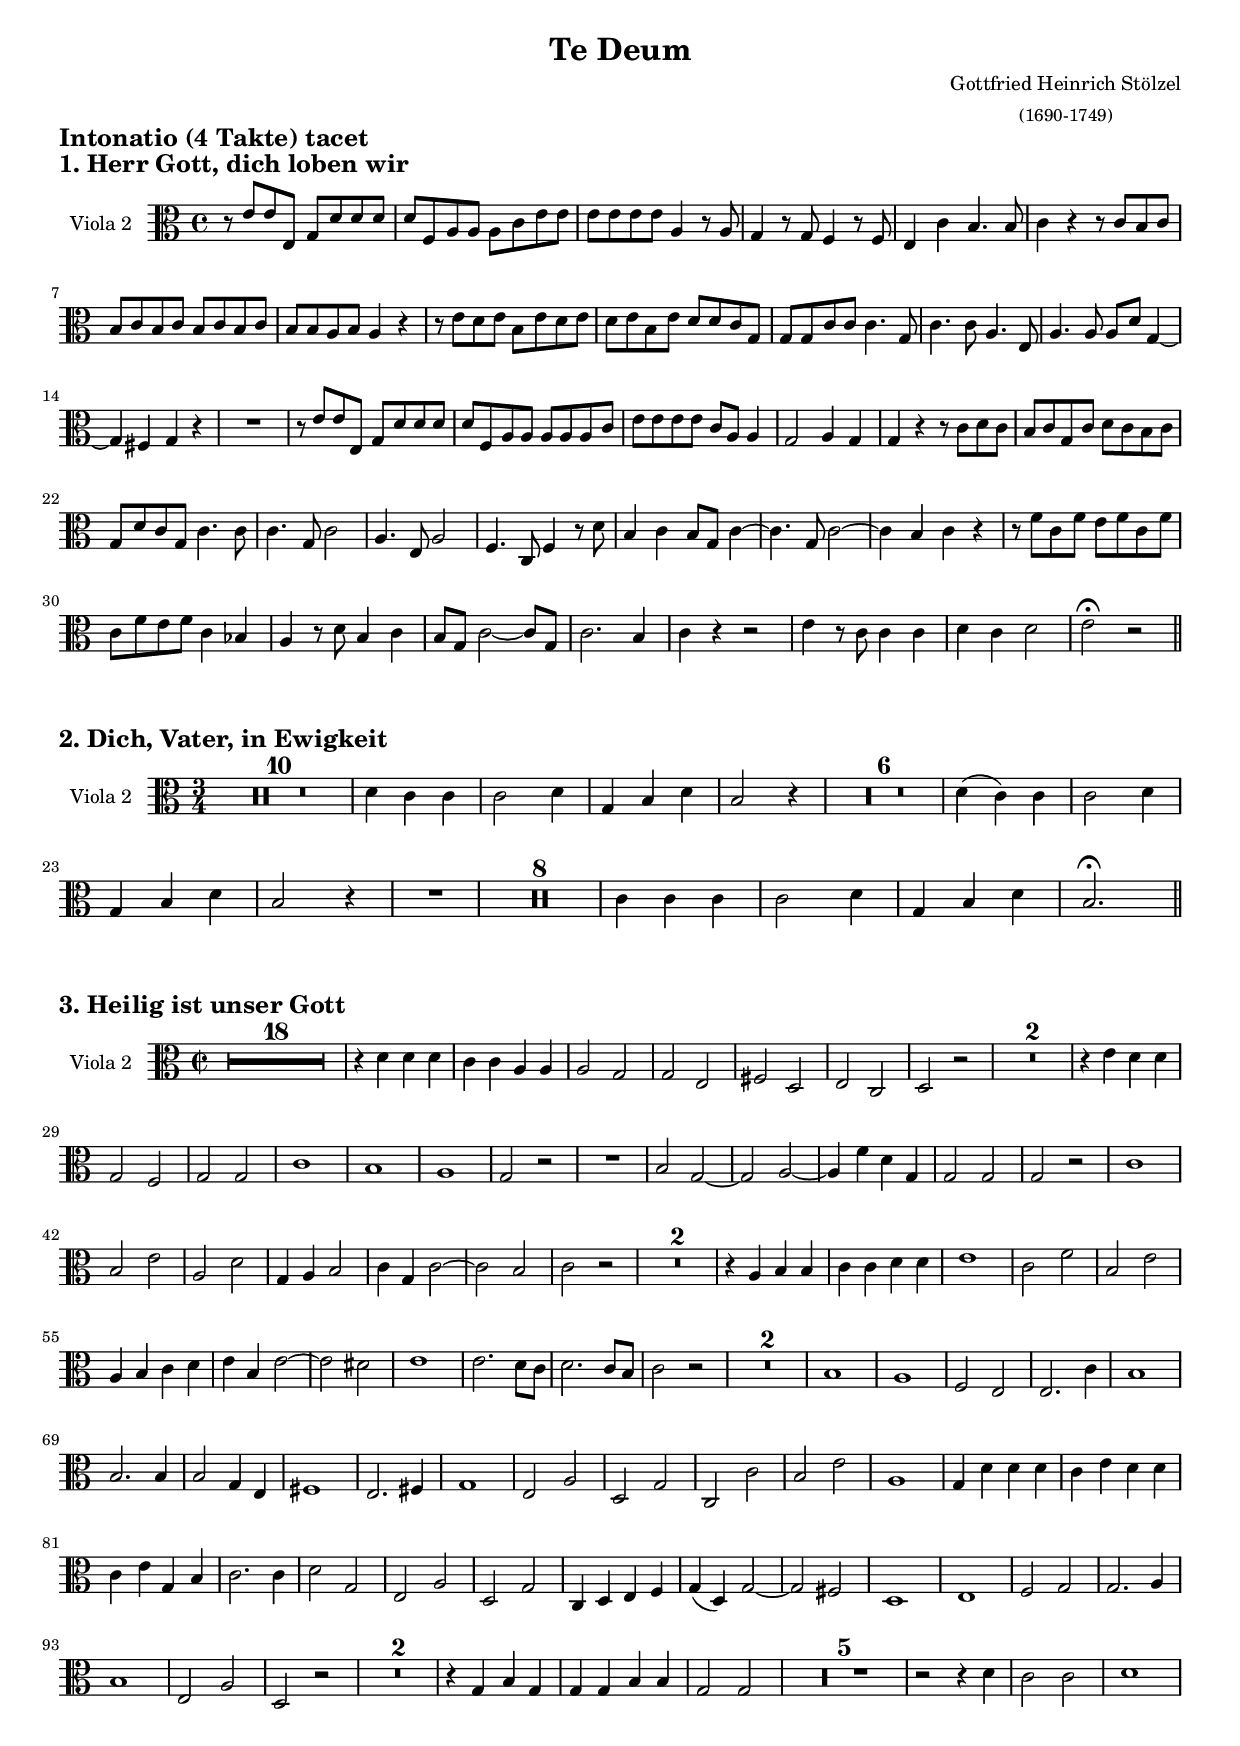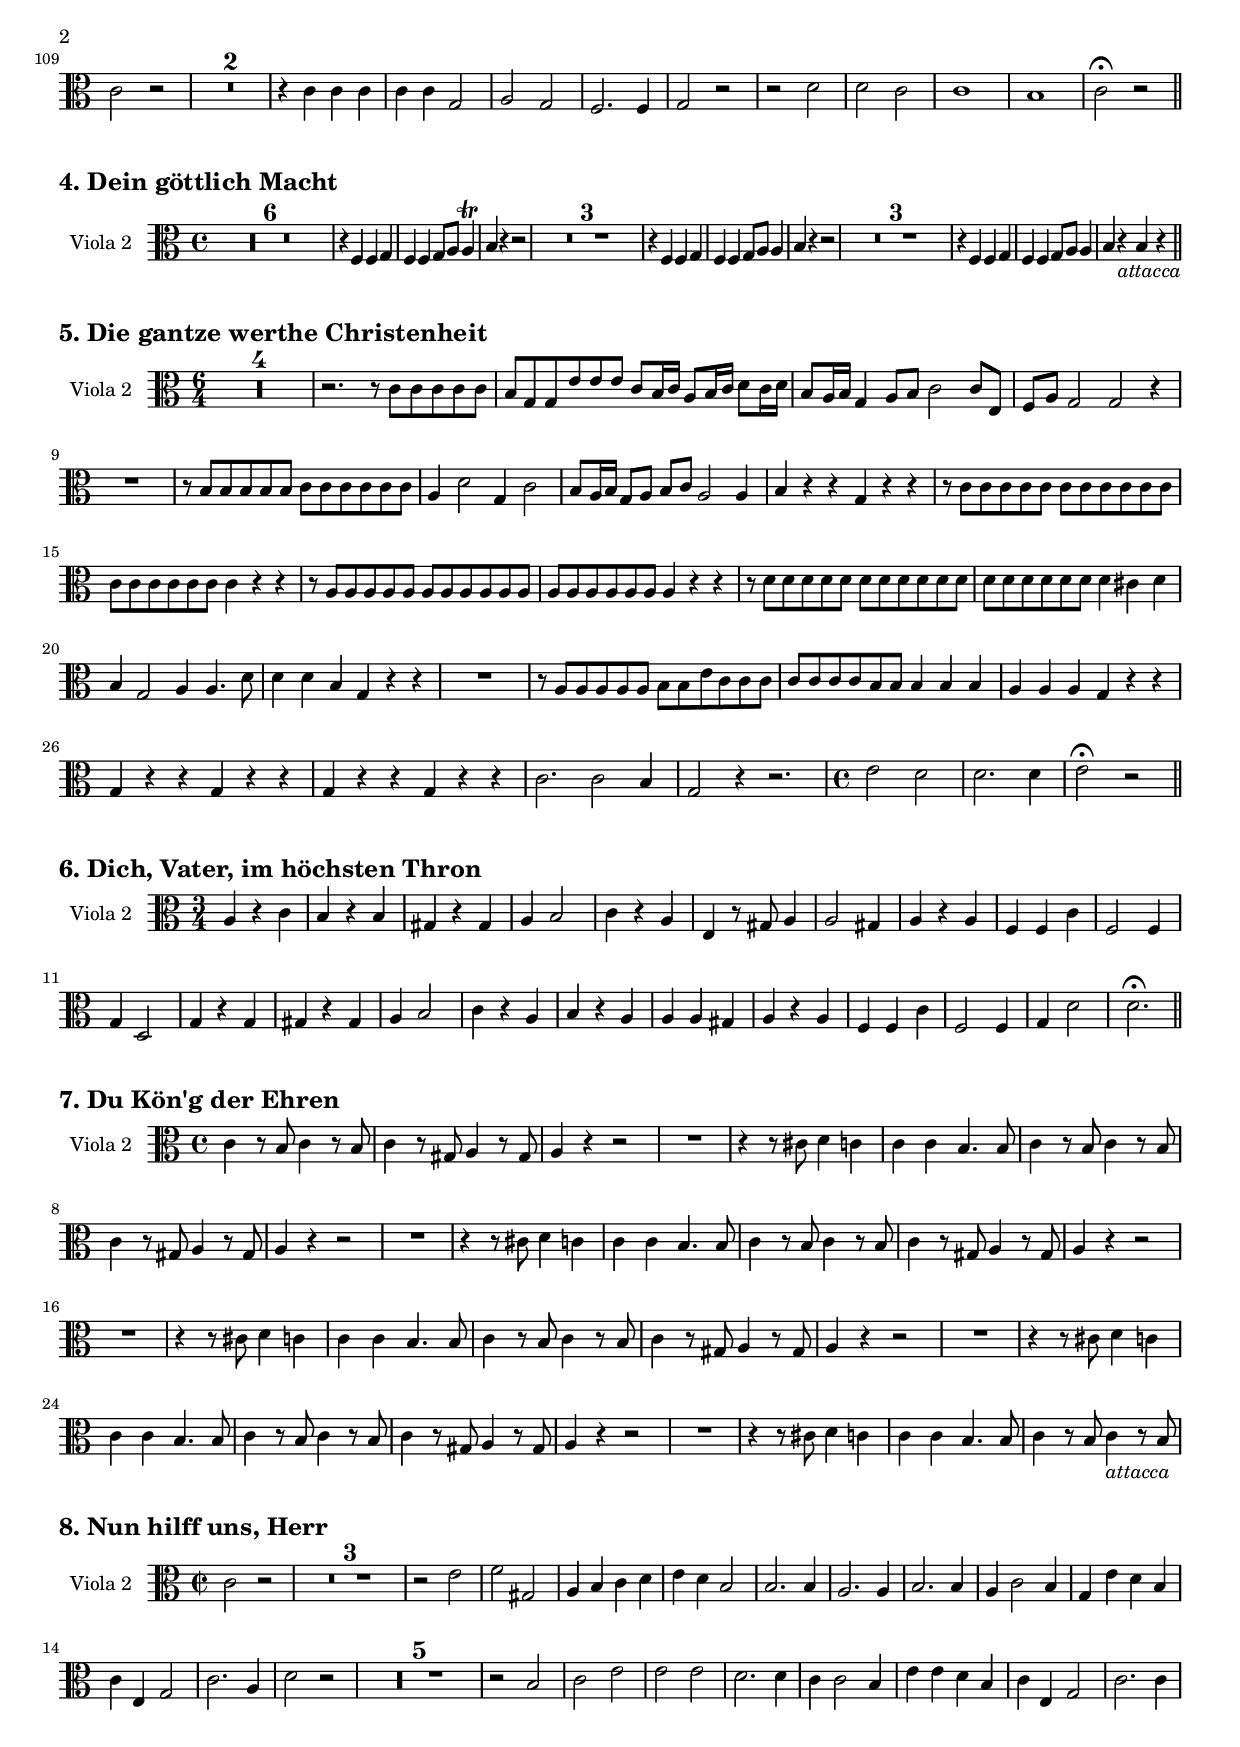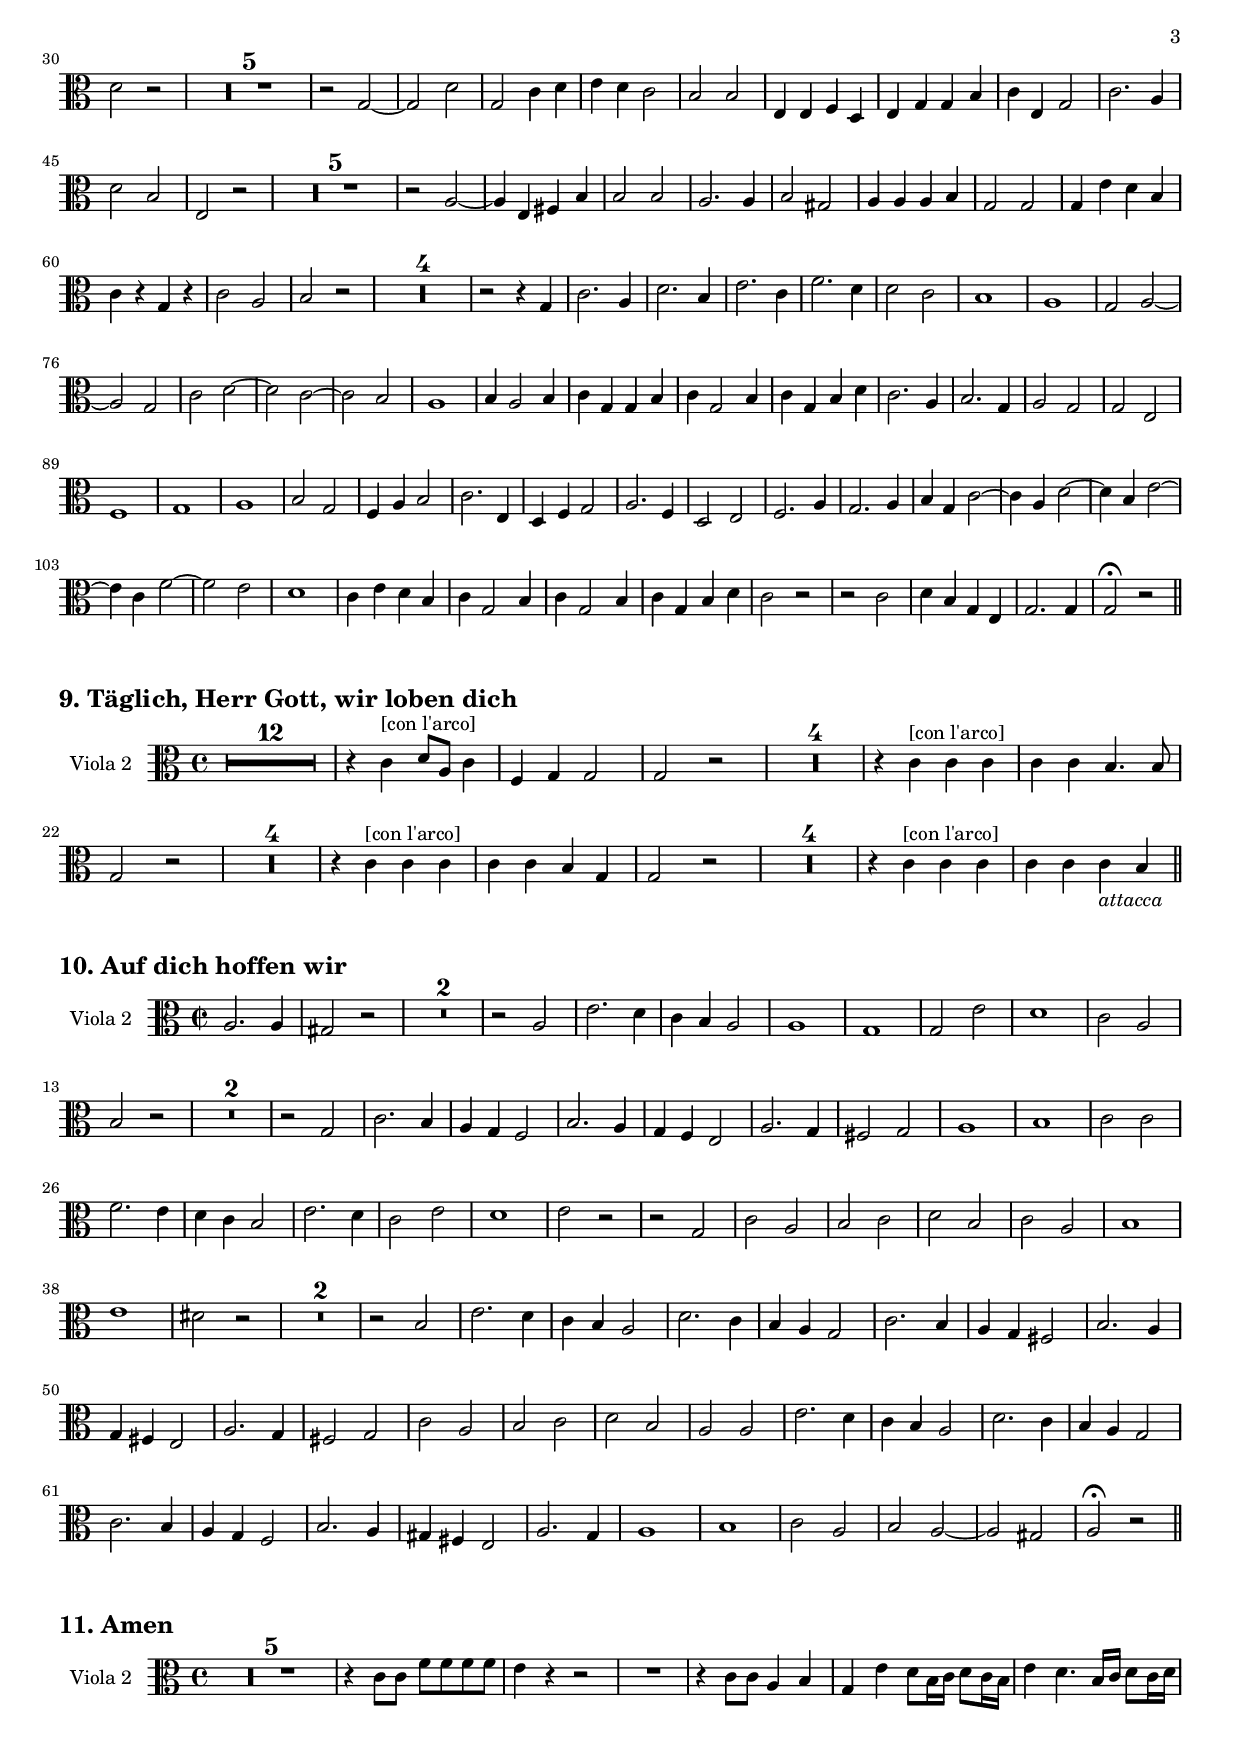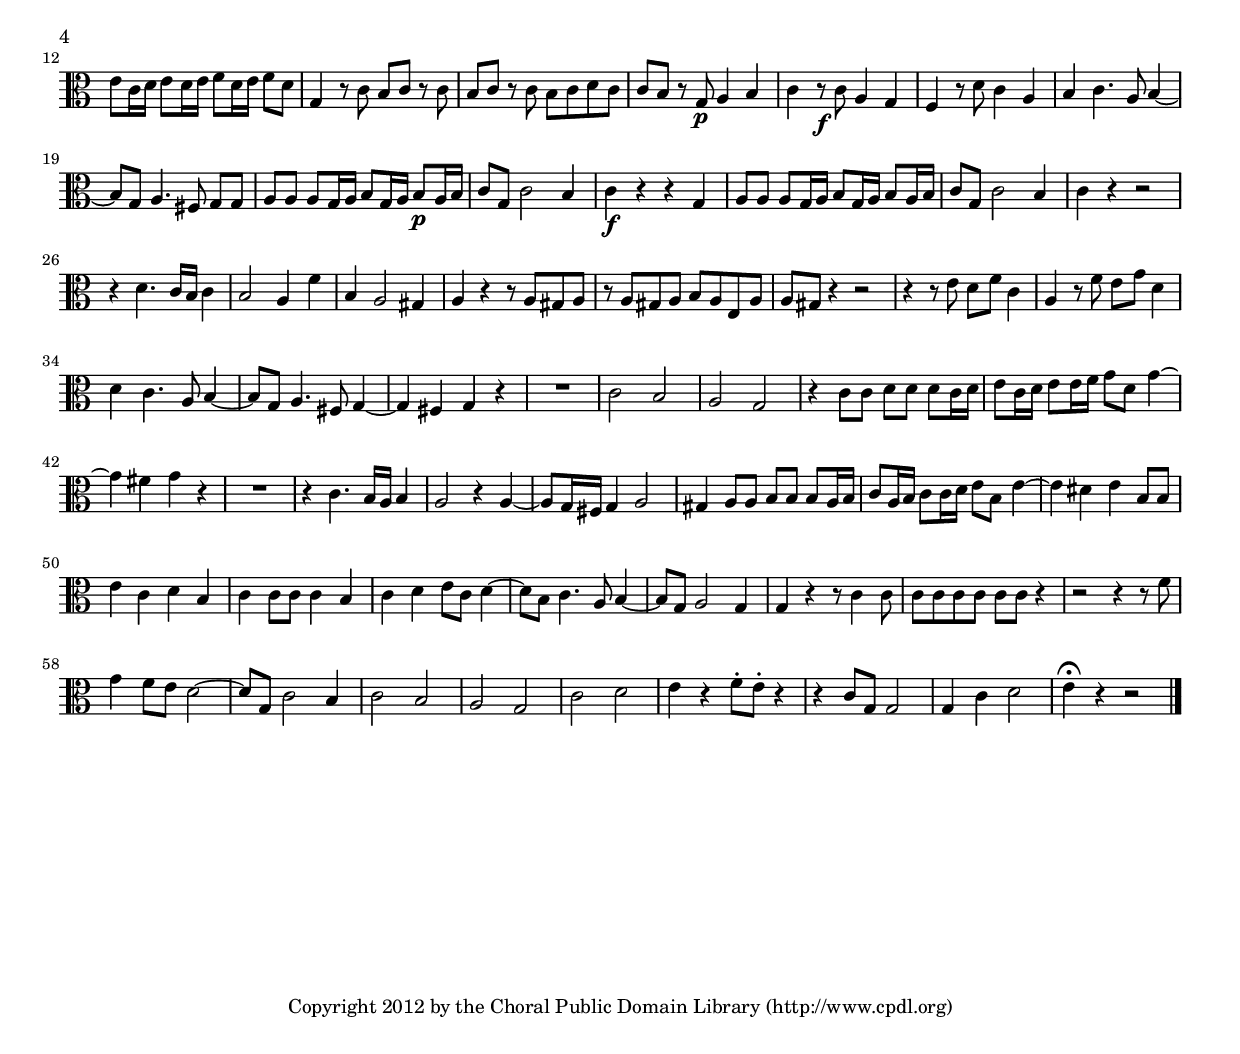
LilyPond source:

%
%
%    G.H. Stölzel - Te Deum
%
%    Orchestermaterial:
%         Stimme 1: Oboe
%         Stimme 2: Trompete 1 - 3
%         Stimme 3: Pauken
%         Stimme 4: Vl. 1
%         Stimme 5: Vl. 2
%         Stimme 6: Vla. 1
%    ---> Stimme 7: Vla. 2
%         Stimme 8: Vcl / Kb
%
%    transponierte Fassung in C-Dur (Original: D-Dur)
%    transposed version in C major (original: D major)
%
%    U. Schweizer (16.06.2012)
%
%    (C) 2012 Choral Public Domain Library (www.cpdl.org)
%

#(set-global-staff-size 17)

#(set-default-paper-size "a4")

#(define-markup-command (toc-line layout props label text)
  (symbol? markup?)
  (interpret-markup layout props
   (markup #:fill-line (text #:page-ref label "8" "?"))))

\version "2.12.3"

\layout {
   \context { 
      \Score
         skipBars = ##t
         autoBeaming = ##f
   }
}

%
%   Teil 1
%
PartOneVoiceOneThree = \transpose c' bes \relative fis' { \clef alto
    \key d \major \time 4/4 r8 fis8 [ fis8 fis,8 ] a8 [ e'8 e8 e8 ] | % 2
    e8 [ g,8 b8 b8 ] b8 [ d8 fis8 fis8 ] | % 3
    fis8 [ fis8 fis8 fis8 ] b,4 r8 b8 | % 4
    a4 r8 a8 g4 r8 g8 | % 5
    fis4 d'4 cis4. cis8 | % 6
    d4 r4 r8 d8 [ cis8 d8 ] | % 7
    cis8 [ d8 cis8 d8 ] cis8 [ d8 cis8 d8 ] | % 8
    cis8 [ cis8 b8 cis8 ] b4 r4 | % 9
    r8 fis'8 [ e8 fis8 ] cis8 [ fis8 e8 fis8 ] | \barNumberCheck #10
    e8 [ fis8 cis8 fis8 ] e8 [ e8 d8 a8 ] | % 11
    a8 [ a8 d8 d8 ] d4. a8 | % 12
    d4. d8 b4. fis8 | % 13
    b4. b8 b8 [ e8 ] a,4 ~ | % 14
    a4 gis4 a4 r4 | % 15
    R1 | % 16
    r8 fis'8 [ fis8 fis,8 ] a8 [ e'8 e8 e8 ] | % 17
    e8 [ g,8 b8 b8 ] b8 [ b8 b8 d8 ] | % 18
    fis8 [ fis8 fis8 fis8 ] d8 [ b8 ] b4 | % 19
    a2 b4 a4 | \barNumberCheck #20
    a4 r4 r8 d8 [ e8 d8 ] | % 21
    cis8 [ d8 a8 d8 ] e8 [ d8 cis8 d8 ] | % 22
    a8 [ e'8 d8 a8 ] d4. d8 | % 23
    d4. a8 d2 | % 24
    b4. fis8 b2 | % 25
    g4. d8 g4 r8 e'8 | % 26
    cis4 d4 cis8 [ a8 ] d4 ~ | % 27
    d4. a8 d2 ~ | % 28
    d4 cis4 d4 r4 | % 29
    r8 g8 [ d8 g8 ] fis8 [ g8 d8 g8 ] | \barNumberCheck #30
    d8 [ g8 fis8 g8 ] d4 c4 | % 31
    b4 r8 e8 cis4 d4 | % 32
    cis8 [ a8 ] d2 ~ d8 [ a8 ] | % 33
    d2. cis4 | % 34
    d4 r4 r2 | % 35
    fis4 r8 d8 d4 d4 | % 36
    e4 d4 e2 | % 37
    fis2 \fermata r2 \bar "||"
    }

%
%   Teil 2
%
PartTwoVoiceNine = \transpose c' bes  \relative e' { \clef alto
    \key d \major \time 3/4 R2.*10 | % 11
    e4 d4 d4 | % 12
    d2 e4 | % 13
    a,4 cis4 e4 | % 14
    cis2 r4 | % 15
    R2.*6 | % 21
    e4 ( d4 ) d4 | % 22
    d2 e4 | % 23
    a,4 cis4 e4 | % 24
    cis2 r4 | % 25
    R2. | % 26
    | % 26
    R2.*8 | % 34
    d4 d4 d4 | % 35
    d2 e4 | % 36
    a,4 cis4 e4 | % 37
    cis2. \fermata \bar "||"
    }

%
%   Teil 3
%
PartThreeVoiceOneThree = \transpose c' bes \relative e' { \clef alto
    \key d \major \time 2/2 R1*18 | % 14
    r4 e4 e4 e4 | \barNumberCheck #20
    d4 d4 b4 b4 | % 21
    b2 a2 | % 22
    a2 fis2 | % 23
    gis2 e2 | % 24
    fis2 d2 | % 25
    e2 r2 | % 26
    R1*2 | % 28
    r4 fis'4 e4 e4 | % 29
    a,2 g2 | \barNumberCheck #30
    a2 a2 | % 31
    d1 | % 32
    cis1 | % 33
    b1 | % 34
    a2 r2 | % 35
    R1 | % 36
    cis2 a2 ~ | % 37
    a2 b2 ~ | % 38
    b4 g'4 e4 a,4 | % 39
    a2 a2 | \barNumberCheck #40
    a2 r2 | % 41
    d1 | % 42
    cis2 fis2 | % 43
    b,2 e2 | % 44
    a,4 b4 cis2 | % 45
    d4 a4 d2 ~ | % 46
    d2 cis2 | % 47
    d2 r2 | % 48
    R1*2 | \barNumberCheck #50
    r4 b4 cis4 cis4 | % 51
    d4 d4 e4 e4 | % 52
    fis1 | % 53
    d2 g2 | % 54
    cis,2 fis2 | % 55
    b,4 cis4 d4 e4 | % 56
    fis4 cis4 fis2 ~ | % 57
    fis2 eis2 | % 58
    fis1 | % 59
    fis2. e8 [ d8 ] | \barNumberCheck #60
    e2. d8 [ cis8 ] | % 61
    d2 r2 | % 62
    R1*2 |  % 64
    cis1 | % 65
    b1 | % 66
    g2 fis2 | % 67
    fis2. d'4 | % 68
    cis1 | % 69
    cis2. cis4 | \barNumberCheck #70
    cis2 a4 fis4 | % 71
    gis1 | % 72
    fis2. gis4 | % 73
    a1 | % 74
    fis2 b2 | % 75
    e,2 a2 | % 76
    d,2 d'2 | % 77
    cis2 fis2 | % 78
    b,1 | % 79
    a4 e'4 e4 e4 | \barNumberCheck #80
    d4 fis4 e4 e4 | % 81
    d4 fis4 a,4 cis4 | % 82
    d2. d4 | % 83
    e2 a,2 | % 84
    fis2 b2 | % 85
    e,2 a2 | % 86
    d,4 e4 fis4 g4 | % 87
    a4 ( e4 ) a2 ~ | % 88
    a2 gis2 | % 89
    e1 | \barNumberCheck #90
    fis1 | % 91
    g2 a2 | % 92
    a2. b4 | % 93
    cis1 | % 94
    fis,2 b2 | % 95
    e,2 r2 | % 96
    R1*2 | % 98
    r4 a4 cis4 a4 | % 99
    a4 a4 cis4 cis4 | \barNumberCheck #100
    a2 a2 | % 101
    R1*5 | % 106
    r2 r4 e'4 | % 107
    d2 d2 | % 108
    e1 | % 109
    d2 r2 | \barNumberCheck #110
    R1*2 | % 112
    r4 d4 d4 d4 | % 113
    d4 d4 a2 | % 114
    b2 a2 | % 115
    g2. g4 | % 116
    a2 r2 | % 117
    r2 e'2 | % 118
    e2 d2 | % 119
    d1 | \barNumberCheck #120
    cis1 | % 121
    d2 \fermata r2 \bar "||"
    }

%
%   Teil 4
%
PartFourVoiceNine = \transpose c' bes \relative g { \clef alto
    \key d \major \time 4/4 R1*6 | % 7
    r4 g4 g4 a4 | % 8
    g4 g4 a8 [ b8 ] b4\trill | % 9
    cis4 r4 r2 | \barNumberCheck #10
    R1*3 | % 13
    r4 g4 g4 a4 | % 14
    g4 g4 a8 [ b8 ] b4 | % 15
    cis4 r4 r2 | % 16
    R1*3 | % 19
    r4 g4 g4 a4 | \barNumberCheck #20
    g4 g4 a8 [ b8 ] b4 | % 21
    cis4 r4_\markup{\italic attacca }  cis4 r4 \bar "||"
    }

%
%   Teil 5
%
PartFiveVoiceOneThree = \transpose c' bes  \relative d' { \clef alto
    \key d \major \time 6/4 R1.*4 | % 5
    r2. r8 d8 [ d8 d8 d8 d8 ] | % 6
    cis8 [ a8 a8 fis'8 fis8 fis8 ] d8 [ cis16 d16 ] b8 [ cis16 d16 ] e8
    [ d16 e16 ] | % 7
    cis8 [ b16 cis16 ] a4 b8 [ cis8 ] d2 d8 [ fis,8 ] | % 8
    g8 [ b8 ] a2 a2 r4 | % 9
    R1. | \barNumberCheck #10
    r8 cis8 [ cis8 cis8 cis8 cis8 ] d8 [ d8 d8 d8 d8 d8 ] | % 11
    b4 e2 a,4 d2 | % 12
    cis8 [ b16 cis16 ] a8 [ b8 ] cis8 [ d8 ] b2 b4 | % 13
    cis4 r4 r4 a4 r4 r4 | % 14
    r8 d8 [ d8 d8 d8 d8 ] d8 [ d8 d8 d8 d8 d8 ] | % 15
    d8 [ d8 d8 d8 d8 d8 ] d4 r4 r4 | % 16
    r8 b8 [ b8 b8 b8 b8 ] b8 [ b8 b8 b8 b8 b8 ] | % 17
    b8 [ b8 b8 b8 b8 b8 ] b4 r4 r4 | % 18
    r8 e8 [ e8 e8 e8 e8 ] e8 [ e8 e8 e8 e8 e8 ] | % 19
    e8 [ e8 e8 e8 e8 e8 ] e4 dis4 e4 | \barNumberCheck #20
    cis4 a2 b4 b4. e8 | % 21
    e4 e4 cis4 a4 r4 r4 | % 22
    R1. | % 23
    r8 b8 [ b8 b8 b8 b8 ] cis8 [ cis8 fis8 d8 d8 d8 ] | % 24
    d8 [ d8 d8 d8 cis8 cis8 ] cis4 cis4 cis4 | % 25
    b4 b4 b4 a4 r4 r4 | % 26
    a4 r4 r4 a4 r4 r4 | % 27
    a4 r4 r4 a4 r4 r4 | % 28
    d2. d2 cis4 | % 29
    a2 r4 r2. | \barNumberCheck #30
    \time 4/4  fis'2 e2 | % 31
    e2. e4 | % 32
    fis2 \fermata r2 \bar "||" % 33
    }

%
%   Teil 6
%
PartSixVoiceNine = \transpose c' bes \relative b { \clef alto
    \key d \major \time 3/4 b4 r4 d4 | % 2
    cis4 r4 cis4 | % 3
    ais4 r4 ais4 | % 4
    b4 cis2 | % 5
    d4 r4 b4 | % 6
    fis4 r8 ais8 b4 | % 7
    b2 ais4 | % 8
    b4 r4 b4 | % 9
    g4 g4 d'4 | \barNumberCheck #10
    g,2 g4 | % 11
    a4 e2 | % 12
    a4 r4 a4 | % 13
    ais4 r4 ais4 | % 14
    b4 cis2 | % 15
    d4 r4 b4 | % 16
    cis4 r4 b4 | % 17
    b4 b4 ais4 | % 18
    b4 r4 b4 | % 19
    g4 g4 d'4 | \barNumberCheck #20
    g,2 g4 | % 21
    a4 e'2 | % 22
    e2. \fermata \bar "||"
    }

%
%   Teil 7
%
PartSevenVoiceOneThree = \transpose c' bes \relative d' { \clef alto
    \key d \major \time 4/4 d4 r8 cis8 d4 r8 cis8 | % 2
    d4 r8 ais8 b4 r8 ais8 | % 3
    b4 r4 r2 | % 4
    R1 | % 5
    r4 r8 dis8 e4 d4 | % 6
    d4 d4 cis4. cis8 | % 7
    d4 r8 cis8 d4 r8 cis8 | % 8
    d4 r8 ais8 b4 r8 ais8 | % 9
    b4 r4 r2 | \barNumberCheck #10
    R1 | % 11
    r4 r8 dis8 e4 d4 | % 12
    d4 d4 cis4. cis8 | % 13
    d4 r8 cis8 d4 r8 cis8 | % 14
    d4 r8 ais8 b4 r8 ais8 | % 15
    b4 r4 r2 | % 16
    R1 | % 17
    r4 r8 dis8 e4 d4 | % 18
    d4 d4 cis4. cis8 | % 19
    d4 r8 cis8 d4 r8 cis8 | \barNumberCheck #20
    d4 r8 ais8 b4 r8 ais8 | % 21
    b4 r4 r2 | % 22
    R1 | % 23
    r4 r8 dis8 e4 d4 | % 24
    d4 d4 cis4. cis8 | % 25
    d4 r8 cis8 d4 r8 cis8 | % 26
    d4 r8 ais8 b4 r8 ais8 | % 27
    b4 r4 r2 | % 28
    R1 | % 29
    r4 r8 dis8 e4 d4 | \barNumberCheck #30
    d4 d4 cis4. cis8 | % 31
    d4 r8 cis8 d4_\markup{\italic attacca }  r8 cis8 }

%
%   Teil 8
%
PartEightVoiceOneThree =  \transpose c' bes \relative d' { \clef alto
    \key d \major \time 2/2 d2 r2 | % 2
    R1*3 | % 5
    r2 fis2 | % 6
    g2 ais,2 | % 7
    b4 cis4 d4 e4 | % 8
    fis4 e4 cis2 | % 9
    cis2. cis4 | \barNumberCheck #10
    b2. b4 | % 11
    cis2. cis4 | % 12
    b4 d2 cis4 | % 13
    a4 fis'4 e4 cis4 | % 14
    d4 fis,4 a2 | % 15
    d2. b4 | % 16
    e2 r2 | % 17
    R1*5 | % 22
    r2 cis2 | % 23
    d2 fis2 | % 24
    fis2 fis2 | % 25
    e2. e4 | % 26
    d4 d2 cis4 | % 27
    fis4 fis4 e4 cis4 | % 28
    d4 fis,4 a2 | % 29
    d2. d4 | \barNumberCheck #30
    e2 r2 | % 31
    R1*5 | % 36
    r2 a,2 ~ | % 37
    a2 e'2 | % 38
    a,2 d4 e4 | % 39
    fis4 e4 d2 | \barNumberCheck #40
    cis2 cis2 | % 41
    fis,4 fis4 g4 e4 | % 42
    fis4 a4 a4 cis4 | % 43
    d4 fis,4 a2 | % 44
    d2. b4 | % 45
    e2 cis2 | % 46
    fis,2 r2 | % 47
    R1*5 | % 52
    r2 b2 ~ | % 53
    b4 fis4 gis4 cis4 | % 54
    cis2 cis2 | % 55
    b2. b4 | % 56
    cis2 ais2 | % 57
    b4 b4 b4 cis4 | % 58
    a2 a2 | % 59
    a4 fis'4 e4 cis4 | \barNumberCheck #60
    d4 r4 a4 r4 | % 61
    d2 b2 | % 62
    cis2 r2 | % 63
    R1*4 | % 67
    r2 r4 a4 | % 68
    d2. b4 | % 69
    e2. cis4 | \barNumberCheck #70
    fis2. d4 | % 71
    g2. e4 | % 72
    e2 d2 | % 73
    cis1 | % 74
    b1 | % 75
    a2 b2 ~ | % 76
    b2 a2 | % 77
    d2 e2 ~ | % 78
    e2 d2 ~ | % 79
    d2 cis2 | \barNumberCheck #80
    b1 | % 81
    cis4 b2 cis4 | % 82
    d4 a4 a4 cis4 | % 83
    d4 a2 cis4 | % 84
    d4 a4 cis4 e4 | % 85
    d2. b4 | % 86
    cis2. a4 | % 87
    b2 a2 | % 88
    a2 fis2 | % 89
    g1 | \barNumberCheck #90
    a1 | % 91
    b1 | % 92
    cis2 a2 | % 93
    g4 b4 cis2 | % 94
    d2. fis,4 | % 95
    e4 g4 a2 | % 96
    b2. g4 | % 97
    e2 fis2 | % 98
    g2. b4 | % 99
    a2. b4 | \barNumberCheck #100
    cis4 a4 d2 ~ | % 101
    d4 b4 e2 ~ | % 102
    e4 cis4 fis2 ~ | % 103
    fis4 d4 g2 ~ | % 104
    g2 fis2 | % 105
    e1 | % 106
    d4 fis4 e4 cis4 | % 107
    d4 a2 cis4 | % 108
    d4 a2 cis4 | % 109
    d4 a4 cis4 e4 | \barNumberCheck #110
    d2 r2 | % 111
    r2 d2 | % 112
    e4 cis4 a4 fis4 | % 113
    a2. a4 | % 114
    a2 \fermata r2 \bar "||"
    }

%
%   Teil 9
%
PartNineVoiceNine = \transpose c' bes \relative d' { \clef alto
    \key d \major \time 4/4 R1*12 | % 13
    r4 d4^"[con l'arco]" e8 [ b8 ] d4 | % 14
    g,4 a4 a2 | % 15
    a2 r2 | % 16
    R1*4 | \barNumberCheck #20
    r4 d4^"[con l'arco]" d4 d4 | % 21
    d4 d4 cis4. cis8 | % 22
    a2 r2 | % 23
    R1*4 | % 27
    r4 d4^"[con l'arco]" d4 d4 | % 28
    d4 d4 cis4 a4 | % 29
    a2 r2 | \barNumberCheck #30
    R1*4 | % 34
    r4 d4^"[con l'arco]" d4 d4 | % 35
    d4 d4 d4_\markup{\italic attacca }  cis4 \bar "||"
    }

%
%   Teil 10
%
PartTenVoiceNine = \transpose c' bes \relative b { \clef alto
    \key d \major \time 2/2 b2. b4 | % 2
    ais2 r2 | % 3
    R1*2 | % 5
    r2 b2 | % 6
    fis'2. e4 | % 7
    d4 cis4 b2 | % 8
    b1 | % 9
    a1 | \barNumberCheck #10
    a2 fis'2 | % 11
    e1 | % 12
    d2 b2 | % 13
    cis2 r2 | % 14
    R1*2 | % 16
    r2 a2 | % 17
    d2. cis4 | % 18
    b4 a4 g2 | % 19
    cis2. b4 | \barNumberCheck #20
    a4 g4 fis2 | % 21
    b2. a4 | % 22
    gis2 a2 | % 23
    b1 | % 24
    cis1 | % 25
    d2 d2 | % 26
    g2. fis4 | % 27
    e4 d4 cis2 | % 28
    fis2. e4 | % 29
    d2 fis2 | \barNumberCheck #30
    e1 | % 31
    fis2 r2 | % 32
    r2 a,2 | % 33
    d2 b2 | % 34
    cis2 d2 | % 35
    e2 cis2 | % 36
    d2 b2 | % 37
    cis1 | % 38
    fis1 | % 39
    eis2 r2 | \barNumberCheck #40
    R1*2 | % 42
    r2 cis2 | % 43
    fis2. e4 | % 44
    d4 cis4 b2 | % 45
    e2. d4 | % 46
    cis4 b4 a2 | % 47
    d2. cis4 | % 48
    b4 a4 gis2 | % 49
    cis2. b4 | \barNumberCheck #50
    a4 gis4 fis2 | % 51
    b2. a4 | % 52
    gis2 a2 | % 53
    d2 b2 | % 54
    cis2 d2 | % 55
    e2 cis2 | % 56
    b2 b2 | % 57
    fis'2. e4 | % 58
    d4 cis4 b2 | % 59
    e2. d4 | \barNumberCheck #60
    cis4 b4 a2 | % 61
    d2. cis4 | % 62
    b4 a4 g2 | % 63
    cis2. b4 | % 64
    ais4 gis4 fis2 | % 65
    b2. a4 | % 66
    b1 | % 67
    cis1 | % 68
    d2 b2 | % 69
    cis2 b2 ~ | \barNumberCheck #70
    b2 ais2 | % 71
    b2 \fermata r2 \bar "||"
    }

%
%   Teil 11
%
PartElevenVoiceOneThree = \transpose c' bes \relative d' { \clef alto
    \key d \major \time 4/4 R1*5 | % 6
    r4 d8 [ d8 ] g8 [ g8 g8 g8 ] | % 7
    fis4 r4 r2 | % 8
    R1 | % 9
    r4 d8 [ d8 ] b4 cis4 | \barNumberCheck #10
    a4 fis'4 e8 [ cis16 d16 ] e8 [ d16 cis16 ] | % 11
    fis4 e4. cis16 [ d16 ] e8 [ d16 e16 ] | % 12
    fis8 [ d16 e16 ] fis8 [ e16 fis16 ] g8 [ e16 fis16 ] g8 [ e8 ] | % 13
    a,4 r8 d8 cis8 [ d8 ] r8 d8 | % 14
    cis8 [ d8 ] r8 d8 cis8 [ d8 e8 d8 ] | % 15
    d8 [ cis8 ] r8 a8\p b4 cis4 | % 16
    d4 r8\f d8 b4 a4 | % 17
    g4 r8 e'8 d4 b4 | % 18
    cis4 d4. b8 cis4 ~ | % 19
    cis8 [ a8 ] b4. gis8 a8 [ a8 ] | \barNumberCheck #20
    b8 [ b8 ] b8 [ a16 b16 ] cis8 [ a16 b16 ] cis8\p [ b16 cis16 ] | % 21
    d8 [ a8 ] d2 cis4 | % 22
    d4\f r4 r4 a4 | % 23
    b8 [ b8 ] b8 [ a16 b16 ] cis8 [ a16 b16 ] cis8 [ b16 cis16 ] | % 24
    d8 [ a8 ] d2 cis4 | % 25
    d4 r4 r2 | % 26
    r4 e4. d16 [ cis16 ] d4 | % 27
    cis2 b4 g'4 | % 28
    cis,4 b2 ais4 | % 29
    b4 r4 r8 b8 [ ais8 b8 ] | \barNumberCheck #30
    r8 b8 [ ais8 b8 ] cis8 [ b8 fis8 b8 ] | % 31
    b8 [ ais8 ] r4 r2 | % 32
    r4 r8 fis'8 e8 [ g8 ] d4 | % 33
    b4 r8 g'8 fis8 [ a8 ] e4 | % 34
    e4 d4. b8 cis4 ~ | % 35
    cis8 [ a8 ] b4. gis8 a4 ~ | % 36
    a4 gis4 a4 r4 | % 37
    R1 | % 38
    d2 cis2 | % 39
    b2 a2 | \barNumberCheck #40
    r4 d8 [ d8 ] e8 [ e8 ] e8 [ d16 e16 ] | % 41
    fis8 [ d16 e16 ] fis8 [ fis16 g16 ] a8 [ e8 ] a4 ~ | % 42
    a4 gis4 a4 r4 | % 43
    R1 | % 44
    r4 d,4. cis16 [ b16 ] cis4 | % 45
    b2 r4 b4 ~ | % 46
    b8 [ a16 gis16 ] a4 b2 | % 47
    ais4 b8 [ b8 ] cis8 [ cis8 ] cis8 [ b16 cis16 ] | % 48
    d8 [ b16 cis16 ] d8 [ d16 e16 ] fis8 [ cis8 ] fis4 ~ | % 49
    fis4 eis4 fis4 cis8 [ cis8 ] | \barNumberCheck #50
    fis4 d4 e4 cis4 | % 51
    d4 d8 [ d8 ] d4 cis4 | % 52
    d4 e4 fis8 [ d8 ] e4 ~ | % 53
    e8 [ cis8 ] d4. b8 cis4 ~ | % 54
    cis8 [ a8 ] b2 a4 | % 55
    a4 r4 r8 d4 d8 | % 56
    d8 [ d8 d8 d8 ] d8 [ d8 ] r4 | % 57
    r2 r4 r8 g8 | % 58
    a4 g8 [ fis8 ] e2 ~ | % 59
    e8 [ a,8 ] d2 cis4 | \barNumberCheck #60
    d2 cis2 | % 61
    b2 a2 | % 62
    d2 e2 | % 63
    fis4 r4 g8 -. [ fis8 -. ] r4 | % 64
    r4 d8 [ a8 ] a2 | % 65
    a4 d4 e2 | % 66
    fis4 \fermata r4 r2 \bar "|."
    }

%
%   Ende Noten
%

\book {
   \paper {
      %top-margin    = 10
      %bottom-margin = 20
      %system-system-spacing = -10
      %ragged-bottom = ##t
   }

   \header {
      title = \markup \center-column { "Te Deum"  }
      composer =  \markup \center-column { "Gottfried Heinrich Stölzel" \small "(1690-1749)" }
   }


% The score definition

%
%   Teil 1 (Intonatio)
%
\markup{ \huge \bold "Intonatio (4 Takte) tacet" }

%
%   Teil 1
%
   \score {
      \new Staff << \set Staff.instrumentName = "Viola 2"
         \context Staff << \context Voice = "PartOneVoiceOneThree" { \PartOneVoiceOneThree } >>
      >>
     \header {
         piece = \markup { \huge \bold "1. Herr Gott, dich loben wir" }
     }
   }

%
%   Teil 2
%
   \score {
      \new Staff << \set Staff.instrumentName = "Viola 2" 
         \context Staff << \context Voice = "PartTwoVoiceNine" { \PartTwoVoiceNine } >>
      >>
      \header {
         piece = \markup{ \huge \bold "2. Dich, Vater, in Ewigkeit" }
      }
   }

%
%   Teil 3
%
   \score {
      \new Staff << \set Staff.instrumentName = "Viola 2" 
         \context Staff << \context Voice = "PartThreeVoiceOneThree" { \PartThreeVoiceOneThree } >>
      >>
      \header {
         piece = \markup{ \huge \bold "3. Heilig ist unser Gott" }
      }
   }

%
%   Teil 4
%
   \score {
      \new Staff << \set Staff.instrumentName = "Viola 2" 
         \context Staff << \context Voice = "PartFourVoiceNine" { \PartFourVoiceNine } >>
      >>
      \header {
         piece = \markup{ \huge \bold "4. Dein göttlich Macht" }
      }
   }

%
%   Teil 5
%
   \score {
      \new Staff << \set Staff.instrumentName = "Viola 2" 
         \context Staff << \context Voice = "PartFiveVoiceOneThree" { \PartFiveVoiceOneThree } >>
      >>
      \header {
         piece = \markup { \huge \bold "5. Die gantze werthe Christenheit" }
      }
   }

%
%   Teil 6
%
   \score {
      \new Staff << \set Staff.instrumentName = "Viola 2" 
         \context Staff << \context Voice = "PartSixVoiceNine" { \PartSixVoiceNine } >>
       >>
      \header { 
         piece = \markup{ \huge \bold "6. Dich, Vater, im höchsten Thron" } 
      }
   }

%
%   Teil 7
%  
   \score {
      \new Staff << \set Staff.instrumentName = "Viola 2" 
         \context Staff << \context Voice = "PartSevenVoiceOneThree" { \PartSevenVoiceOneThree } >>
      >>
      \header { 
         piece = \markup { \huge \bold "7. Du Kön'g der Ehren" } 
      }
   }
   
%
%   Teil 8
%
   \score {
      \new Staff << \set Staff.instrumentName = "Viola 2" 
         \context Staff << \context Voice = "PartEightVoiceOneThree" { \PartEightVoiceOneThree } >>
      >>
      \header { 
         piece = \markup { \huge \bold "8. Nun hilff uns, Herr" } 
      }
   }

%
%   Teil 9
%   
   \score {
      \new Staff << \set Staff.instrumentName = "Viola 2" 
         \context Staff << \context Voice = "PartNineVoiceNine" { \PartNineVoiceNine } >>
      >>
      \header { 
         piece = \markup{ \huge \bold "9. Täglich, Herr Gott, wir loben dich" } 
      }
   }
 
%
%   Teil 10
%   
   \score {
      \new Staff << \set Staff.instrumentName = "Viola 2" 
         \context Staff << \context Voice = "PartTenVoiceNine" { \PartTenVoiceNine } >>
      >>
      \header { 
         piece = \markup{ \huge \bold "10. Auf dich hoffen wir" } 
      }
   }

%
%   Teil 11
%  
   \score {
      \new Staff << \set Staff.instrumentName = "Viola 2" 
         \context Staff << \context Voice = "PartElevenVoiceOneThree" { \PartElevenVoiceOneThree } >>
      >>
      \header { 
         piece = \markup { \huge \bold "11. Amen" } 
      }
   }

   \markup \with-dimensions #'(0 . 1) #'(0 . 30) { \null }

   \markup{ \fill-line { \center-column { "Copyright 2012 by the Choral Public Domain Library (http://www.cpdl.org)" } } }
}   % Ende book


